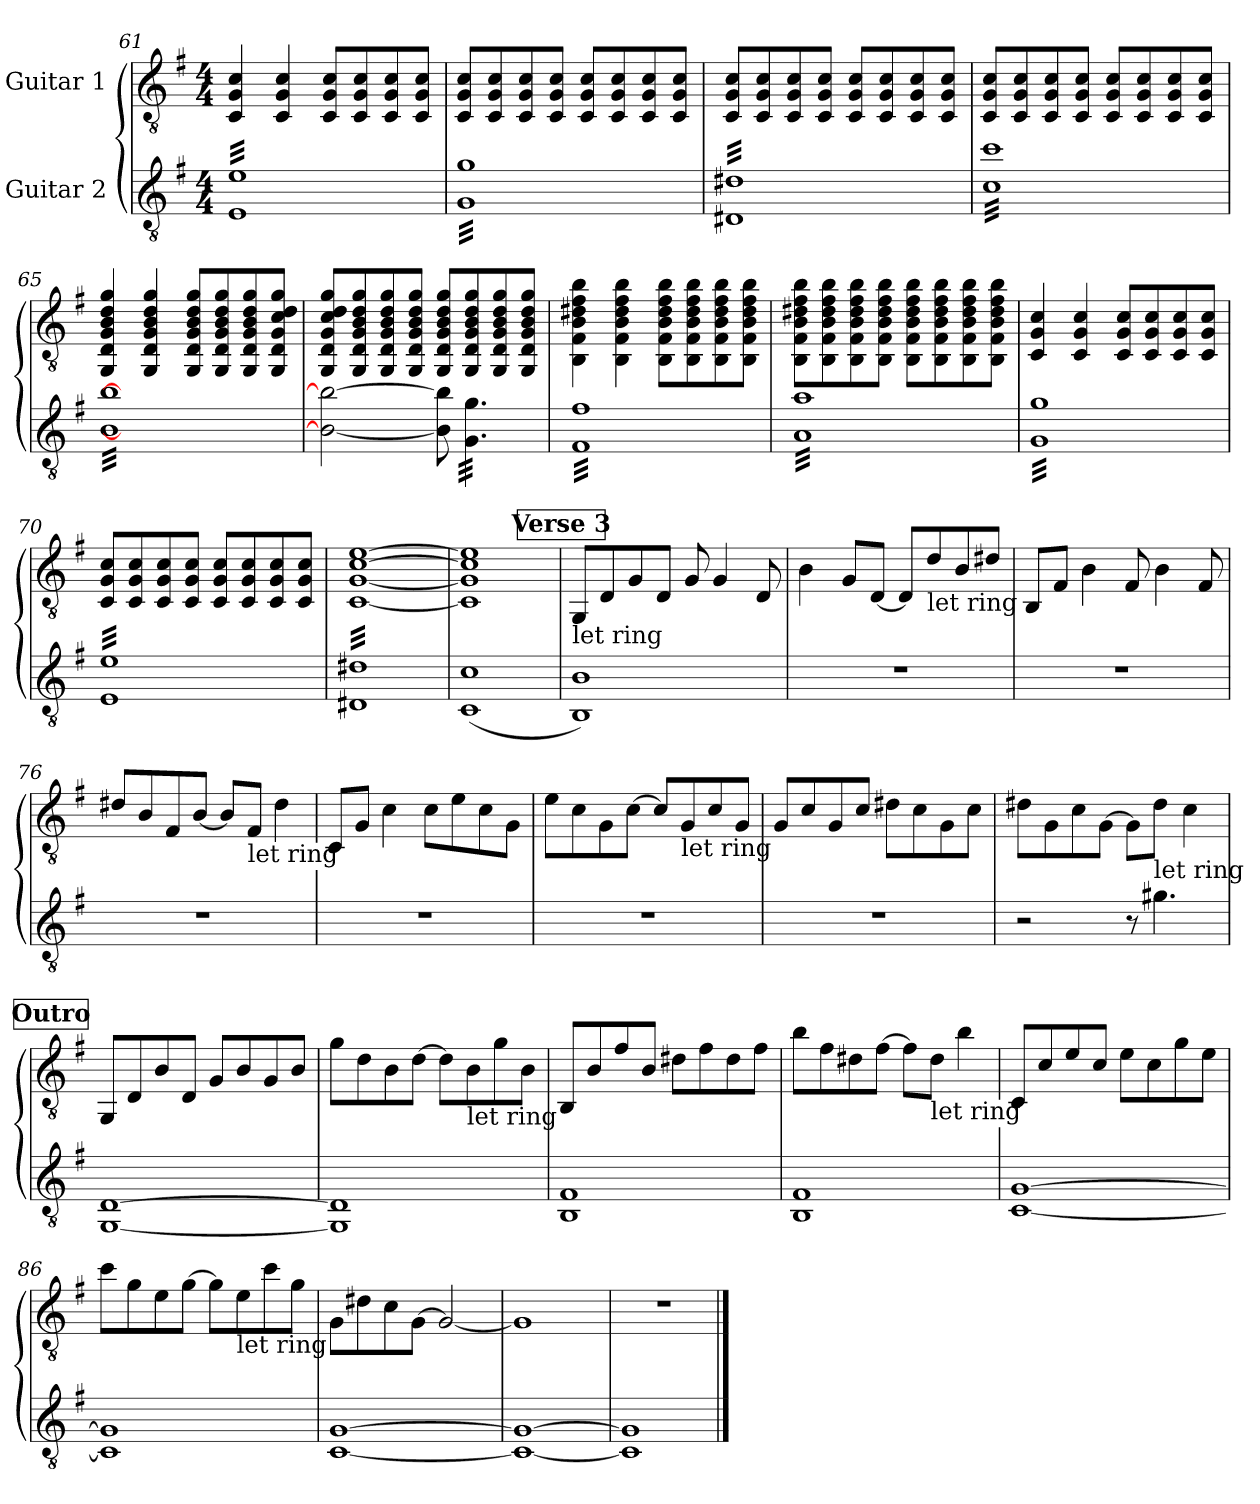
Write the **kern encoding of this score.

**kern	**kern
*part2	*part1
*staff2	*staff1
*I"Guitar 2	*I"Guitar 1
!!LO:LB:g=z
*clefGv2	*clefGv2
*k[f#]	*k[f#]
*M4/4	*M4/4
=61	=61
*tremolo	*
32E 32eLLL	4C/ 4G/ 4c/
32E 32e	.
32E 32e	.
32E 32e	.
32E 32e	.
32E 32e	.
32E 32e	.
32E 32e	.
32E 32e	4C/ 4G/ 4c/
32E 32e	.
32E 32e	.
32E 32e	.
32E 32e	.
32E 32e	.
32E 32e	.
32E 32e	.
32E 32e	8C/ 8G/ 8c/L
32E 32e	.
32E 32e	.
32E 32e	.
32E 32e	8C/ 8G/ 8c/
32E 32e	.
32E 32e	.
32E 32e	.
32E 32e	8C/ 8G/ 8c/
32E 32e	.
32E 32e	.
32E 32e	.
32E 32e	8C/ 8G/ 8c/J
32E 32e	.
32E 32e	.
32E 32eJJJ	.
=62	=62
32G 32gLLL	8C/ 8G/ 8c/L
32G 32g	.
32G 32g	.
32G 32g	.
32G 32g	8C/ 8G/ 8c/
32G 32g	.
32G 32g	.
32G 32g	.
32G 32g	8C/ 8G/ 8c/
32G 32g	.
32G 32g	.
32G 32g	.
32G 32g	8C/ 8G/ 8c/J
32G 32g	.
32G 32g	.
32G 32g	.
32G 32g	8C/ 8G/ 8c/L
32G 32g	.
32G 32g	.
32G 32g	.
32G 32g	8C/ 8G/ 8c/
32G 32g	.
32G 32g	.
32G 32g	.
32G 32g	8C/ 8G/ 8c/
32G 32g	.
32G 32g	.
32G 32g	.
32G 32g	8C/ 8G/ 8c/J
32G 32g	.
32G 32g	.
32G 32gJJJ	.
=63	=63
32D#X 32d#XLLL	8C/ 8G/ 8c/L
32D#X 32d#X	.
32D#X 32d#X	.
32D#X 32d#X	.
32D#X 32d#X	8C/ 8G/ 8c/
32D#X 32d#X	.
32D#X 32d#X	.
32D#X 32d#X	.
32D#X 32d#X	8C/ 8G/ 8c/
32D#X 32d#X	.
32D#X 32d#X	.
32D#X 32d#X	.
32D#X 32d#X	8C/ 8G/ 8c/J
32D#X 32d#X	.
32D#X 32d#X	.
32D#X 32d#X	.
32D#X 32d#X	8C/ 8G/ 8c/L
32D#X 32d#X	.
32D#X 32d#X	.
32D#X 32d#X	.
32D#X 32d#X	8C/ 8G/ 8c/
32D#X 32d#X	.
32D#X 32d#X	.
32D#X 32d#X	.
32D#X 32d#X	8C/ 8G/ 8c/
32D#X 32d#X	.
32D#X 32d#X	.
32D#X 32d#X	.
32D#X 32d#X	8C/ 8G/ 8c/J
32D#X 32d#X	.
32D#X 32d#X	.
32D#X 32d#XJJJ	.
=64	=64
32c 32ccLLL	8C/ 8G/ 8c/L
32c 32cc	.
32c 32cc	.
32c 32cc	.
32c 32cc	8C/ 8G/ 8c/
32c 32cc	.
32c 32cc	.
32c 32cc	.
32c 32cc	8C/ 8G/ 8c/
32c 32cc	.
32c 32cc	.
32c 32cc	.
32c 32cc	8C/ 8G/ 8c/J
32c 32cc	.
32c 32cc	.
32c 32cc	.
32c 32cc	8C/ 8G/ 8c/L
32c 32cc	.
32c 32cc	.
32c 32cc	.
32c 32cc	8C/ 8G/ 8c/
32c 32cc	.
32c 32cc	.
32c 32cc	.
32c 32cc	8C/ 8G/ 8c/
32c 32cc	.
32c 32cc	.
32c 32cc	.
32c 32cc	8C/ 8G/ 8c/J
32c 32cc	.
32c 32cc	.
32c 32ccJJJ	.
!!LO:PB:g=z
=65	=65
[32B [32bLLL	4GG/ 4D/ 4G/ 4B/ 4d/ 4g/
32B 32b	.
32B 32b	.
32B 32b	.
32B 32b	.
32B 32b	.
32B 32b	.
32B 32b	.
32B 32b	4GG/ 4D/ 4G/ 4B/ 4d/ 4g/
32B 32b	.
32B 32b	.
32B 32b	.
32B 32b	.
32B 32b	.
32B 32b	.
32B 32b	.
32B 32b	8GG/ 8D/ 8G/ 8B/ 8d/ 8g/L
32B 32b	.
32B 32b	.
32B 32b	.
32B 32b	8GG/ 8D/ 8G/ 8B/ 8d/ 8g/
32B 32b	.
32B 32b	.
32B 32b	.
32B 32b	8GG/ 8D/ 8G/ 8B/ 8d/ 8g/
32B 32b	.
32B 32b	.
32B 32b	.
32B 32b	8GG/ 8D/ 8G/ 8c/ 8d/ 8g/J
32B 32b	.
32B 32b	.
32B 32bJJJ	.
*Xtremolo	*
=66	=66
2B\_ 2b\_	8GG/ 8D/ 8G/ 8c/ 8d/ 8g/L
.	8GG/ 8D/ 8G/ 8B/ 8d/ 8g/
.	8GG/ 8D/ 8G/ 8B/ 8d/ 8g/
.	8GG/ 8D/ 8G/ 8B/ 8d/ 8g/J
8B\] 8b\]	8GG/ 8D/ 8G/ 8B/ 8d/ 8g/L
*tremolo	*
32G\ 32g\LLL	8GG/ 8D/ 8G/ 8B/ 8d/ 8g/
32G\ 32g\	.
32G\ 32g\	.
32G\ 32g\	.
32G\ 32g\	8GG/ 8D/ 8G/ 8B/ 8d/ 8g/
32G\ 32g\	.
32G\ 32g\	.
32G\ 32g\	.
32G\ 32g\	8GG/ 8D/ 8G/ 8B/ 8d/ 8g/J
32G\ 32g\	.
32G\ 32g\	.
32G\ 32g\JJJ	.
=67	=67
32F# 32f#LLL	4BB\ 4F#\ 4B\ 4d#X\ 4f#\ 4b\
32F# 32f#	.
32F# 32f#	.
32F# 32f#	.
32F# 32f#	.
32F# 32f#	.
32F# 32f#	.
32F# 32f#	.
32F# 32f#	4BB\ 4F#\ 4B\ 4d#\ 4f#\ 4b\
32F# 32f#	.
32F# 32f#	.
32F# 32f#	.
32F# 32f#	.
32F# 32f#	.
32F# 32f#	.
32F# 32f#	.
32F# 32f#	8BB\ 8F#\ 8B\ 8d#\ 8f#\ 8b\L
32F# 32f#	.
32F# 32f#	.
32F# 32f#	.
32F# 32f#	8BB\ 8F#\ 8B\ 8d#\ 8f#\ 8b\
32F# 32f#	.
32F# 32f#	.
32F# 32f#	.
32F# 32f#	8BB\ 8F#\ 8B\ 8d#\ 8f#\ 8b\
32F# 32f#	.
32F# 32f#	.
32F# 32f#	.
32F# 32f#	8BB\ 8F#\ 8B\ 8d#\ 8f#\ 8b\J
32F# 32f#	.
32F# 32f#	.
32F# 32f#JJJ	.
=68	=68
32A 32aLLL	8BB\ 8F#\ 8B\ 8d#X\ 8f#\ 8b\L
32A 32a	.
32A 32a	.
32A 32a	.
32A 32a	8BB\ 8F#\ 8B\ 8d#\ 8f#\ 8b\
32A 32a	.
32A 32a	.
32A 32a	.
32A 32a	8BB\ 8F#\ 8B\ 8d#\ 8f#\ 8b\
32A 32a	.
32A 32a	.
32A 32a	.
32A 32a	8BB\ 8F#\ 8B\ 8d#\ 8f#\ 8b\J
32A 32a	.
32A 32a	.
32A 32a	.
32A 32a	8BB\ 8F#\ 8B\ 8d#\ 8f#\ 8b\L
32A 32a	.
32A 32a	.
32A 32a	.
32A 32a	8BB\ 8F#\ 8B\ 8d#\ 8f#\ 8b\
32A 32a	.
32A 32a	.
32A 32a	.
32A 32a	8BB\ 8F#\ 8B\ 8d#\ 8f#\ 8b\
32A 32a	.
32A 32a	.
32A 32a	.
32A 32a	8BB\ 8F#\ 8B\ 8d#\ 8f#\ 8b\J
32A 32a	.
32A 32a	.
32A 32aJJJ	.
!!LO:LB:g=z
=69	=69
32G 32gLLL	4C/ 4G/ 4c/
32G 32g	.
32G 32g	.
32G 32g	.
32G 32g	.
32G 32g	.
32G 32g	.
32G 32g	.
32G 32g	4C/ 4G/ 4c/
32G 32g	.
32G 32g	.
32G 32g	.
32G 32g	.
32G 32g	.
32G 32g	.
32G 32g	.
32G 32g	8C/ 8G/ 8c/L
32G 32g	.
32G 32g	.
32G 32g	.
32G 32g	8C/ 8G/ 8c/
32G 32g	.
32G 32g	.
32G 32g	.
32G 32g	8C/ 8G/ 8c/
32G 32g	.
32G 32g	.
32G 32g	.
32G 32g	8C/ 8G/ 8c/J
32G 32g	.
32G 32g	.
32G 32gJJJ	.
=70	=70
32E 32eLLL	8C/ 8G/ 8c/L
32E 32e	.
32E 32e	.
32E 32e	.
32E 32e	8C/ 8G/ 8c/
32E 32e	.
32E 32e	.
32E 32e	.
32E 32e	8C/ 8G/ 8c/
32E 32e	.
32E 32e	.
32E 32e	.
32E 32e	8C/ 8G/ 8c/J
32E 32e	.
32E 32e	.
32E 32e	.
32E 32e	8C/ 8G/ 8c/L
32E 32e	.
32E 32e	.
32E 32e	.
32E 32e	8C/ 8G/ 8c/
32E 32e	.
32E 32e	.
32E 32e	.
32E 32e	8C/ 8G/ 8c/
32E 32e	.
32E 32e	.
32E 32e	.
32E 32e	8C/ 8G/ 8c/J
32E 32e	.
32E 32e	.
32E 32eJJJ	.
=71	=71
32D#X 32d#XLLL	[1C [1G [1c [1e
32D#X 32d#X	.
32D#X 32d#X	.
32D#X 32d#X	.
32D#X 32d#X	.
32D#X 32d#X	.
32D#X 32d#X	.
32D#X 32d#X	.
32D#X 32d#X	.
32D#X 32d#X	.
32D#X 32d#X	.
32D#X 32d#X	.
32D#X 32d#X	.
32D#X 32d#X	.
32D#X 32d#X	.
32D#X 32d#X	.
32D#X 32d#X	.
32D#X 32d#X	.
32D#X 32d#X	.
32D#X 32d#X	.
32D#X 32d#X	.
32D#X 32d#X	.
32D#X 32d#X	.
32D#X 32d#X	.
32D#X 32d#X	.
32D#X 32d#X	.
32D#X 32d#X	.
32D#X 32d#X	.
32D#X 32d#X	.
32D#X 32d#X	.
32D#X 32d#X	.
32D#X 32d#XJJJ	.
*Xtremolo	*
=72	=72
(<1C 1c	1C] 1G] 1c] 1e]
!!LO:REH:place=s1:a:B:fs=14:t=Verse 3
=73	=73
!	!LO:TX:b:t=let ring
1BB 1B)	8GG/L
.	8D/
.	8G/
.	8D/J
.	8G/
.	4G/
.	8D/
=74	=74
1r	4B\
.	8G/L
.	[8D/J
.	8D/L]
!	!LO:TX:b:t=let ring
.	8d/
.	8B/
.	8d#X/J
!!LO:LB:g=z
=75	=75
1r	8BB/L
.	8F#/J
.	4B\
.	8F#/
.	4B\
.	8F#/
=76	=76
1r	8d#X/L
.	8B/
.	8F#/
.	[8B/J
.	8B/L]
!	!LO:TX:b:t=let ring
.	8F#/J
.	4d#\
=77	=77
1r	8C/L
.	8G/J
.	4c\
.	8c\L
.	8e\
.	8c\
.	8G\J
=78	=78
1r	8e\L
.	8c\
.	8G\
.	[8c\J
.	8c/L]
!	!LO:TX:b:t=let ring
.	8G/
.	8c/
.	8G/J
=79	=79
1r	8G/L
.	8c/
.	8G/
.	8c/J
.	8d#X\L
.	8c\
.	8G\
.	8c\J
!!LO:LB:g=z
=80	=80
2r	8d#X\L
.	8G\
.	8c\
.	[8G\J
8r	8G\L]
!	!LO:TX:b:t=let ring
4.g#X\	8d#\J
.	4c\
!!LO:REH:place=s1:a:B:fs=14:t=Outro
=81	=81
[1GG [1D	8GG/L
.	8D/
.	8B/
.	8D/J
.	8G/L
.	8B/
.	8G/
.	8B/J
=82	=82
1GG] 1D]	8g\L
.	8d\
.	8B\
.	[8d\J
.	8d\L]
!	!LO:TX:b:t=let ring
.	8B\
.	8g\
.	8B\J
=83	=83
1BB 1F#	8BB/L
.	8B/
.	8f#/
.	8B/J
.	8d#X\L
.	8f#\
.	8d#\
.	8f#\J
=84	=84
1BB 1F#	8b\L
.	8f#\
.	8d#X\
.	[8f#\J
.	8f#\L]
!	!LO:TX:b:t=let ring
.	8d#\J
.	4b\
!!LO:LB:g=z
=85	=85
[1C [1G	8C/L
.	8c/
.	8e/
.	8c/J
.	8e\L
.	8c\
.	8g\
.	8e\J
=86	=86
1C] 1G]	8cc\L
.	8g\
.	8e\
.	[8g\J
.	8g\L]
!	!LO:TX:b:t=let ring
.	8e\
.	8cc\
.	8g\J
=87	=87
[1C [1G	8G\L
.	8d#X\
.	8c\
.	[8G\J
.	2G/_
=88	=88
1C_ 1G_	1G]
=89	=89
1C] 1G]	1r
==	==
*-	*-
